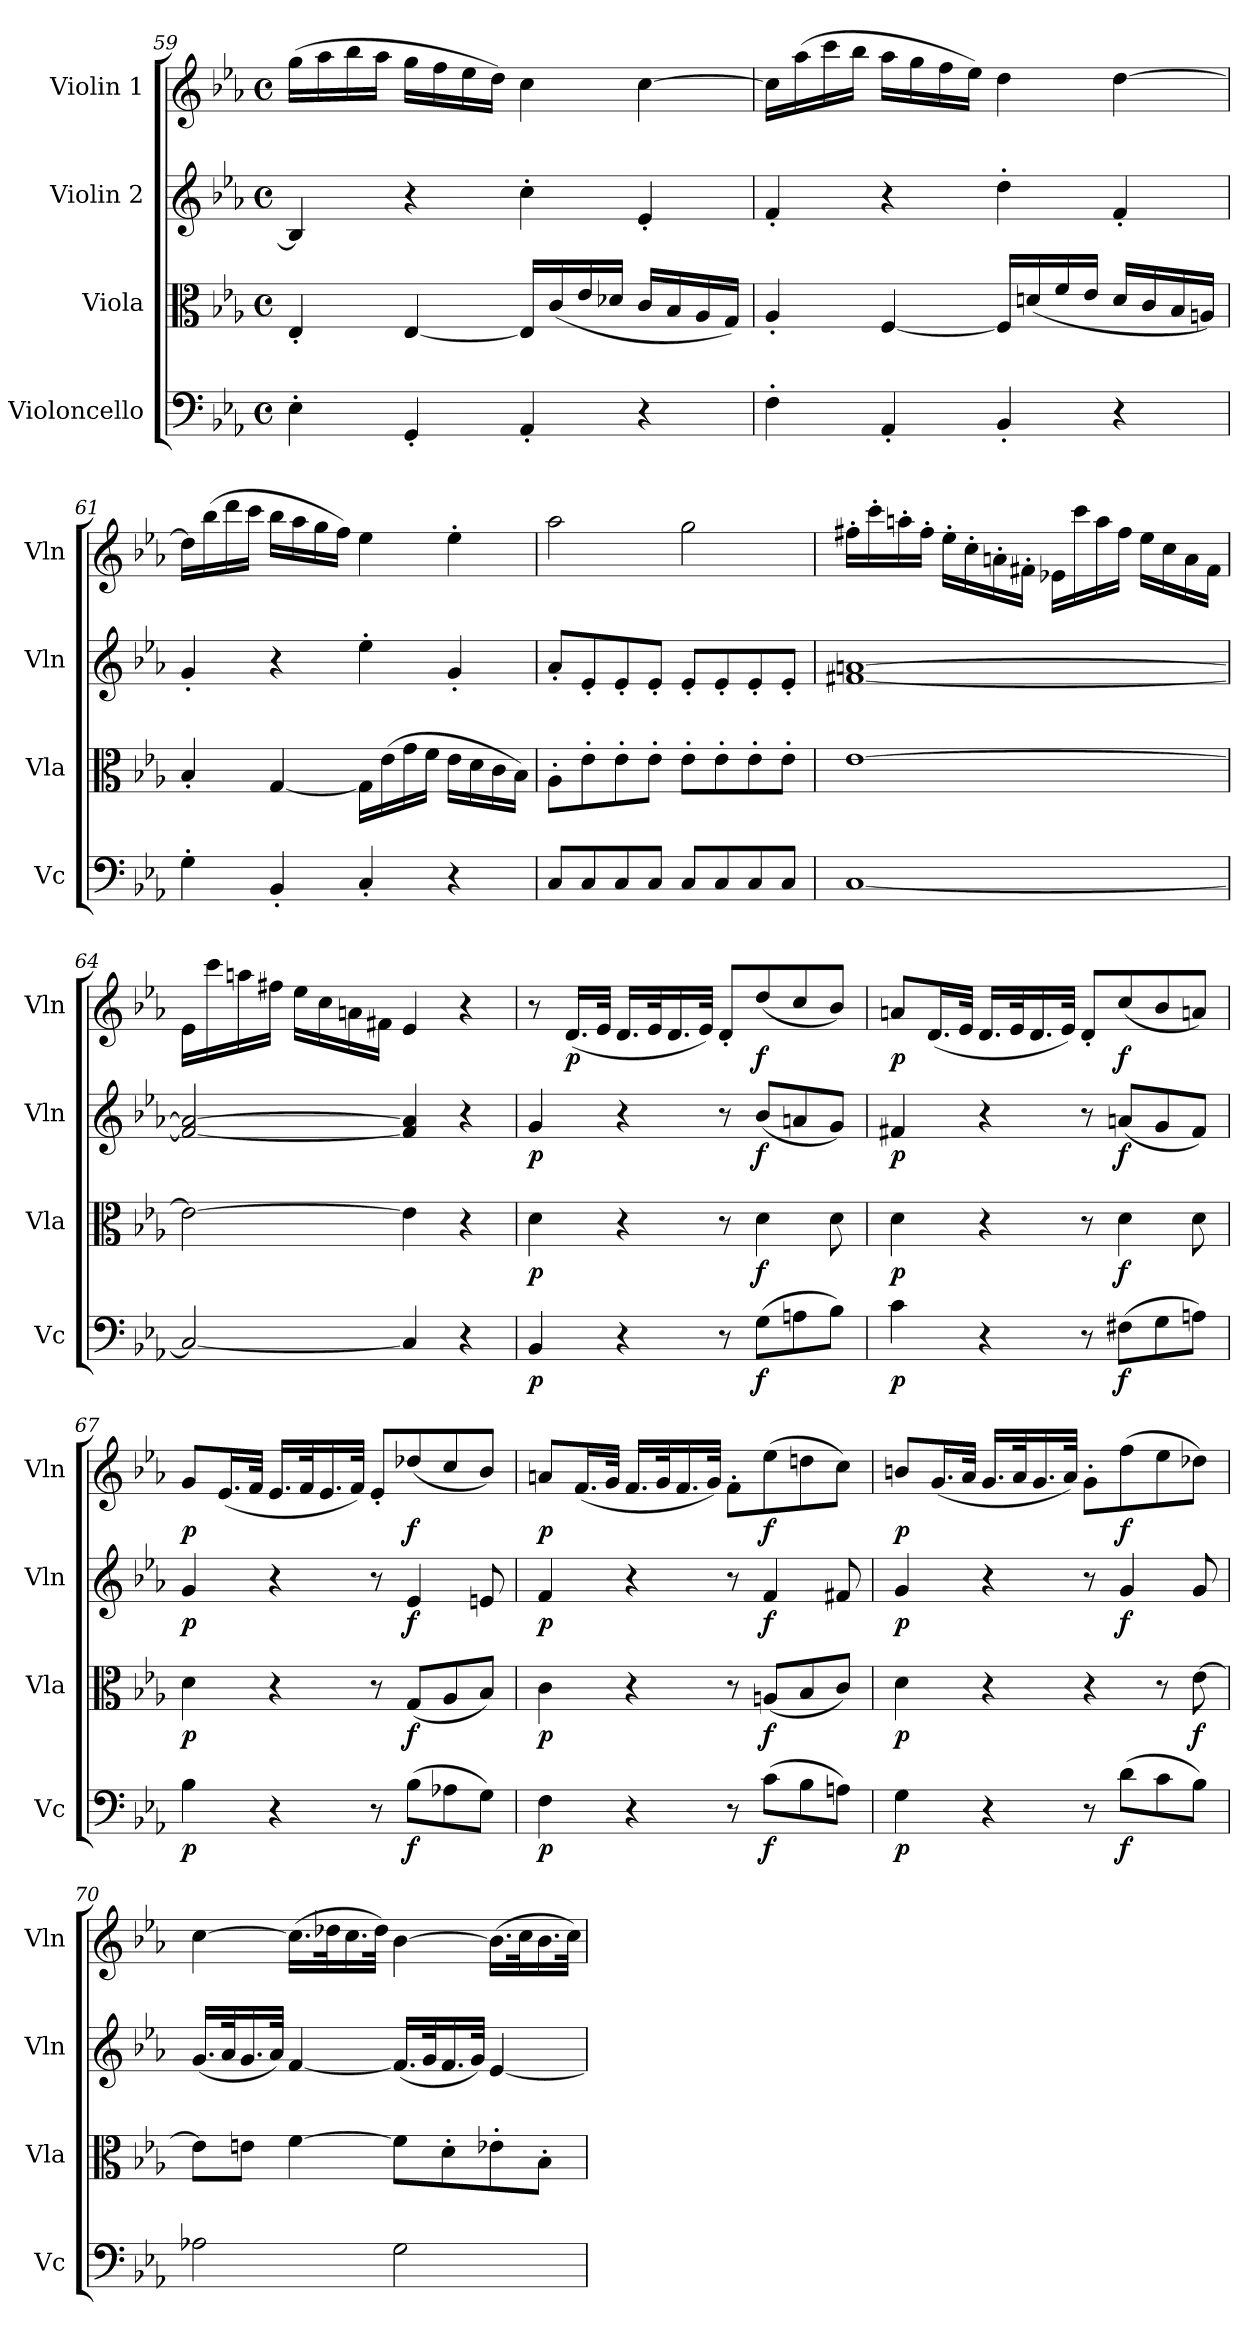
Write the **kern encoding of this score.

**kern	**dynam	**kern	**dynam	**kern	**dynam	**kern	**dynam
*part4	*part4	*part3	*part3	*part2	*part2	*part1	*part1
*staff4	*staff4	*staff3	*staff3	*staff2	*staff2	*staff1	*staff1
*I"Violoncello	*	*I"Viola	*	*I"Violin 2	*	*I"Violin 1	*
*I'Vc	*	*I'Vla	*	*I'Vln	*	*I'Vln	*
!!LO:LB:g=z
*clefF4	*	*clefC3	*	*clefG2	*	*clefG2	*
*k[b-e-a-]	*	*k[b-e-a-]	*	*k[b-e-a-]	*	*k[b-e-a-]	*
*M4/4	*	*M4/4	*	*M4/4	*	*M4/4	*
*met(c)	*	*met(c)	*	*met(c)	*	*met(c)	*
=59	=59	=59	=59	=59	=59	=59	=59
4E-'\	.	4E-'/	.	4B-/]	.	(>16gg\LL	.
.	.	.	.	.	.	16aa-\	.
.	.	.	.	.	.	16bb-\	.
.	.	.	.	.	.	16aa-\JJ	.
4GG'/	.	[4E-/	.	4r	.	16gg\LL	.
.	.	.	.	.	.	16ff\	.
.	.	.	.	.	.	16ee-\	.
.	.	.	.	.	.	16dd\JJ)	.
4AA-'/	.	16E-/LL]	.	4cc'\	.	4cc\	.
.	.	(<16c/	.	.	.	.	.
.	.	16e-/	.	.	.	.	.
.	.	16d-X/JJ	.	.	.	.	.
4r	.	16c/LL	.	4e-'/	.	[4cc\	.
.	.	16B-/	.	.	.	.	.
.	.	16A-/	.	.	.	.	.
.	.	16G/JJ)	.	.	.	.	.
=60	=60	=60	=60	=60	=60	=60	=60
4F'\	.	4A-'/	.	4f'/	.	16cc\LL]	.
.	.	.	.	.	.	(>16aa-\	.
.	.	.	.	.	.	16ccc\	.
.	.	.	.	.	.	16bb-\JJ	.
4AA-'/	.	[4F/	.	4r	.	16aa-\LL	.
.	.	.	.	.	.	16gg\	.
.	.	.	.	.	.	16ff\	.
.	.	.	.	.	.	16ee-\JJ)	.
4BB-'/	.	16F/LL]	.	4dd'\	.	4dd\	.
.	.	(<16dn/	.	.	.	.	.
.	.	16f/	.	.	.	.	.
.	.	16e-/JJ	.	.	.	.	.
4r	.	16d/LL	.	4f'/	.	[4dd\	.
.	.	16c/	.	.	.	.	.
.	.	16B-/	.	.	.	.	.
.	.	16An/JJ)	.	.	.	.	.
=61	=61	=61	=61	=61	=61	=61	=61
4G'\	.	4B-'/	.	4g'/	.	16dd\LL]	.
.	.	.	.	.	.	(>16bb-\	.
.	.	.	.	.	.	16ddd\	.
.	.	.	.	.	.	16ccc\JJ	.
4BB-'/	.	[4G/	.	4r	.	16bb-\LL	.
.	.	.	.	.	.	16aa-\	.
.	.	.	.	.	.	16gg\	.
.	.	.	.	.	.	16ff\JJ)	.
4C'/	.	16G\LL]	.	4ee-'\	.	4ee-\	.
.	.	(>16e-\	.	.	.	.	.
.	.	16g\	.	.	.	.	.
.	.	16f\JJ	.	.	.	.	.
4r	.	16e-\LL	.	4g'/	.	4ee-'\	.
.	.	16d\	.	.	.	.	.
.	.	16c\	.	.	.	.	.
.	.	16B-\JJ)	.	.	.	.	.
!!LO:LB:g=z
=62	=62	=62	=62	=62	=62	=62	=62
8C/L	.	8A-'\L	.	8a-'/L	.	2aa-\	.
8C/	.	8e-'\	.	8e-'/	.	.	.
8C/	.	8e-'\	.	8e-'/	.	.	.
8C/J	.	8e-'\J	.	8e-'/J	.	.	.
8C/L	.	8e-'\L	.	8e-'/L	.	2gg\	.
8C/	.	8e-'\	.	8e-'/	.	.	.
8C/	.	8e-'\	.	8e-'/	.	.	.
8C/J	.	8e-'\J	.	8e-'/J	.	.	.
=63	=63	=63	=63	=63	=63	=63	=63
[1C	.	[1e-	.	[1f#X [1an	.	16ff#X'\LL	.
.	.	.	.	.	.	16ccc'\	.
.	.	.	.	.	.	16aan'\	.
.	.	.	.	.	.	16ff#'\JJ	.
.	.	.	.	.	.	16ee-'\LL	.
.	.	.	.	.	.	16cc'\	.
.	.	.	.	.	.	16an'\	.
.	.	.	.	.	.	16f#X'\JJ	.
.	.	.	.	.	.	16e-X\LL	.
.	.	.	.	.	.	16ccc\	.
.	.	.	.	.	.	16aa\	.
.	.	.	.	.	.	16ff#\JJ	.
.	.	.	.	.	.	16ee-\LL	.
.	.	.	.	.	.	16cc\	.
.	.	.	.	.	.	16a\	.
.	.	.	.	.	.	16f#\JJ	.
=64	=64	=64	=64	=64	=64	=64	=64
2C/_	.	2e-\_	.	2f#/_ 2a/_	.	16e-\LL	.
.	.	.	.	.	.	16ccc\	.
.	.	.	.	.	.	16aan\	.
.	.	.	.	.	.	16ff#X\JJ	.
.	.	.	.	.	.	16ee-\LL	.
.	.	.	.	.	.	16cc\	.
.	.	.	.	.	.	16an\	.
.	.	.	.	.	.	16f#X\JJ	.
4C/]	.	4e-\]	.	4f#/] 4a/]	.	4e-/	.
4r	.	4r	.	4r	.	4r	.
=65	=65	=65	=65	=65	=65	=65	=65
!	!LO:DY:b	!	!LO:DY:b	!	!LO:DY:b	!	!
4BB-/	p	4d\	p	4g/	p	8r	.
!	!	!	!	!	!	!	!LO:DY:b
.	.	.	.	.	.	(<16.d/LL	p
.	.	.	.	.	.	32e-/JJk	.
4r	.	4r	.	4r	.	16.d/LL	.
.	.	.	.	.	.	32e-/K	.
.	.	.	.	.	.	16.d/	.
.	.	.	.	.	.	32e-/JJk)	.
8r	.	8r	.	8r	.	8d'/L	.
!	!LO:DY:b	!	!LO:DY:b	!	!LO:DY:b	!	!LO:DY:b
(>8G\L	f	4d\	f	(<8b-/L	f	(<8dd/	f
8An\	.	.	.	8an/	.	8cc/	.
8B-\J)	.	8d\	.	8g/J)	.	8b-/J)	.
!!LO:LB:g=z
=66	=66	=66	=66	=66	=66	=66	=66
!	!LO:DY:b	!	!LO:DY:b	!	!LO:DY:b	!	!LO:DY:b
4c\	p	4d\	p	4f#X/	p	8an/L	p
.	.	.	.	.	.	(<16.d/L	.
.	.	.	.	.	.	32e-/JJk	.
4r	.	4r	.	4r	.	16.d/LL	.
.	.	.	.	.	.	32e-/K	.
.	.	.	.	.	.	16.d/	.
.	.	.	.	.	.	32e-/JJk)	.
8r	.	8r	.	8r	.	8d'/L	.
!	!LO:DY:b	!	!LO:DY:b	!	!LO:DY:b	!	!LO:DY:b
(>8F#X\L	f	4d\	f	(<8an/L	f	(<8cc/	f
8G\	.	.	.	8g/	.	8b-/	.
8An\J)	.	8d\	.	8f#/J)	.	8an/J)	.
=67	=67	=67	=67	=67	=67	=67	=67
!	!LO:DY:b	!	!LO:DY:b	!	!LO:DY:b	!	!LO:DY:b
4B-\	p	4d\	p	4g/	p	8g/L	p
.	.	.	.	.	.	(<16.e-/L	.
.	.	.	.	.	.	32f/JJk	.
4r	.	4r	.	4r	.	16.e-/LL	.
.	.	.	.	.	.	32f/K	.
.	.	.	.	.	.	16.e-/	.
.	.	.	.	.	.	32f/JJk)	.
8r	.	8r	.	8r	.	8e-'/L	.
!	!LO:DY:b	!	!LO:DY:b	!	!LO:DY:b	!	!LO:DY:b
(>8B-\L	f	(<8G/L	f	4e-/	f	(<8dd-X/	f
8A-X\	.	8A-/	.	.	.	8cc/	.
8G\J)	.	8B-/J)	.	8en/	.	8b-/J)	.
=68	=68	=68	=68	=68	=68	=68	=68
!	!LO:DY:b	!	!LO:DY:b	!	!LO:DY:b	!	!LO:DY:b
4F\	p	4c\	p	4f/	p	8an/L	p
.	.	.	.	.	.	(<16.f/L	.
.	.	.	.	.	.	32g/JJk	.
4r	.	4r	.	4r	.	16.f/LL	.
.	.	.	.	.	.	32g/K	.
.	.	.	.	.	.	16.f/	.
.	.	.	.	.	.	32g/JJk)	.
8r	.	8r	.	8r	.	8f'\L	.
!	!LO:DY:b	!	!LO:DY:b	!	!LO:DY:b	!	!LO:DY:b
(>8c\L	f	(<8An/L	f	4f/	f	(>8ee-\	f
8B-\	.	8B-/	.	.	.	8ddn\	.
8An\J)	.	8c/J)	.	8f#X/	.	8cc\J)	.
=69	=69	=69	=69	=69	=69	=69	=69
!	!LO:DY:b	!	!LO:DY:b	!	!LO:DY:b	!	!LO:DY:b
4G\	p	4d\	p	4g/	p	8bn/L	p
.	.	.	.	.	.	(<16.g/L	.
.	.	.	.	.	.	32a-/JJk	.
4r	.	4r	.	4r	.	16.g/LL	.
.	.	.	.	.	.	32a-/K	.
.	.	.	.	.	.	16.g/	.
.	.	.	.	.	.	32a-/JJk)	.
8r	.	4r	.	8r	.	8g'\L	.
!	!LO:DY:b	!	!	!	!LO:DY:b	!	!LO:DY:b
(>8d\L	f	.	.	4g/	f	(>8ff\	f
8c\	.	8r	.	.	.	8ee-\	.
!	!	!	!LO:DY:b	!	!	!	!
8B-\J)	.	[8e-\	f	8g/	.	8dd-X\J)	.
!!LO:LB:g=z
=70	=70	=70	=70	=70	=70	=70	=70
2A-X\	.	8e-\L]	.	(<16.g/LL	.	[4cc\	.
.	.	.	.	32a-/K	.	.	.
.	.	8en\J	.	16.g/	.	.	.
.	.	.	.	32a-/JJk)	.	.	.
.	.	[4f\	.	[4f/	.	(>16.cc\LL]	.
.	.	.	.	.	.	32dd-X\K	.
.	.	.	.	.	.	16.cc\	.
.	.	.	.	.	.	32dd-\JJk)	.
2G\	.	8f\L]	.	(<16.f/LL]	.	[4b-\	.
.	.	.	.	32g/K	.	.	.
.	.	8d'\	.	16.f/	.	.	.
.	.	.	.	32g/JJk)	.	.	.
.	.	8e-X'\	.	[4e-/	.	(>16.b-\LL]	.
.	.	.	.	.	.	32cc\K	.
.	.	8B-'\J	.	.	.	16.b-\	.
.	.	.	.	.	.	32cc\JJk)	.
=	=	=	=	=	=	=	=
*-	*-	*-	*-	*-	*-	*-	*-
